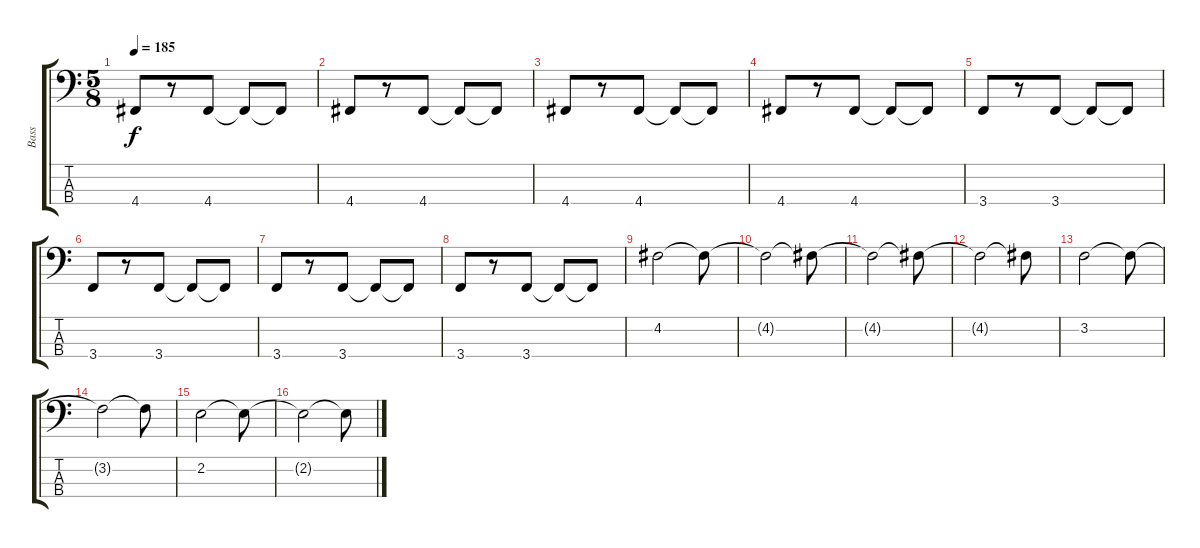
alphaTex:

\track ("Bass" "Bass") {instrument electricbassfinger}
\staff {score tabs}
\tuning (G2 D2 A1 D1) {hide}
\ts (5 8)
\tempo 185
\clef f4
\ks c
4.4.8{dy f} r.8 4.4.8 4.4{t}.8 4.4{t}.8 |
4.4.8 r.8 4.4.8 4.4{t}.8 4.4{t}.8 |
4.4.8 r.8 4.4.8 4.4{t}.8 4.4{t}.8 |
4.4.8 r.8 4.4.8 4.4{t}.8 4.4{t}.8 |
3.4.8 r.8 3.4.8 3.4{t}.8 3.4{t}.8 |
3.4.8 r.8 3.4.8 3.4{t}.8 3.4{t}.8 |
3.4.8 r.8 3.4.8 3.4{t}.8 3.4{t}.8 |
3.4.8 r.8 3.4.8 3.4{t}.8 3.4{t}.8 |
4.2.2 4.2{t}.8 |
4.2{t}.2 4.2{t}.8 |
4.2{t}.2 4.2{t}.8 |
4.2{t}.2 4.2{t}.8 |
3.2.2 3.2{t}.8 |
3.2{t}.2 3.2{t}.8 |
2.2.2 2.2{t}.8 |
2.2{t}.2 2.2{t}.8
